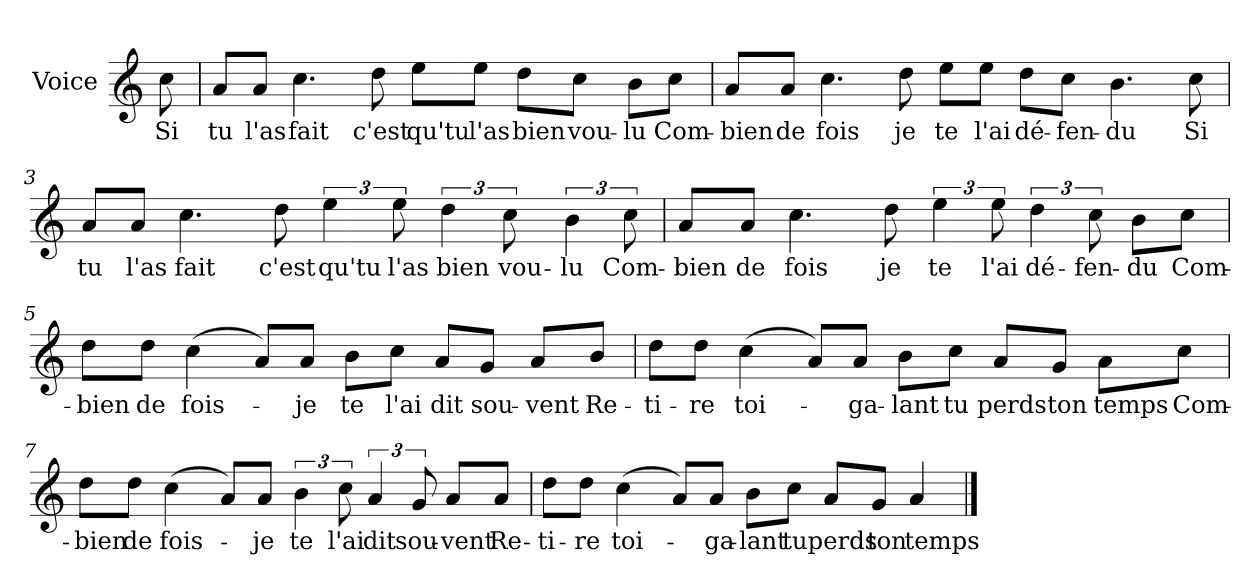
**kern	**text
*part1	*part1
*staff1	*staff1
*I"Voice	*
*I'V	*
*clefG2	*
*k[]	*
*C:	*
=	=
8cc\	Si
=1	=1
8a/L	tu
8a/J	l'as
4.cc\	fait
8dd\	c'est
8ee\L	qu'tu
8ee\J	l'as
8dd\L	bien
8cc\J	vou-
8b\L	-lu
8cc\J	Com-
=2	=2
8a/L	-bien
8a/J	de
4.cc\	fois
8dd\	je
8ee\L	te
8ee\J	l'ai
8dd\L	dé-
8cc\J	-fen-
4.b\	-du
8cc\	Si
!!LO:LB:g=z
=3	=3
8a/L	tu
8a/J	l'as
4.cc\	fait
8dd\	c'est
6ee\	qu'tu
12ee\	l'as
6dd\	bien
12cc\	vou-
6b\	-lu
12cc\	Com-
=4	=4
8a/L	-bien
8a/J	de
4.cc\	fois
8dd\	je
6ee\	te
12ee\	l'ai
6dd\	dé-
12cc\	-fen-
8b\L	-du
8cc\J	Com-
!!LO:LB:g=z
=5	=5
8dd\L	-bien
8dd\J	de
(>4cc\	fois-
8a/L)	.
8a/J	-je
8b\L	te
8cc\J	l'ai
8a/L	dit
8g/J	sou-
8a/L	-vent
8b/J	Re-
=6	=6
8dd\L	-ti-
8dd\J	-re
(>4cc\	toi-
8a/L)	.
8a/J	-ga-
8b\L	-lant
8cc\J	tu
8a/L	perds
8g/J	ton
8a\L	temps
8cc\J	Com-
!!LO:LB:g=z
=7	=7
8dd\L	-bien
8dd\J	de
(>4cc\	fois-
8a/L)	.
8a/J	-je
6b\	te
12cc\	l'ai
6a/	dit
12g/	sou-
8a/L	-vent
8a/J	Re-
=8	=8
8dd\L	-ti-
8dd\J	-re
(>4cc\	toi-
8a/L)	.
8a/J	-ga-
8b\L	-lant
8cc\J	tu
8a/L	perds
8g/J	ton
4a/	temps
==	==
*-	*-
